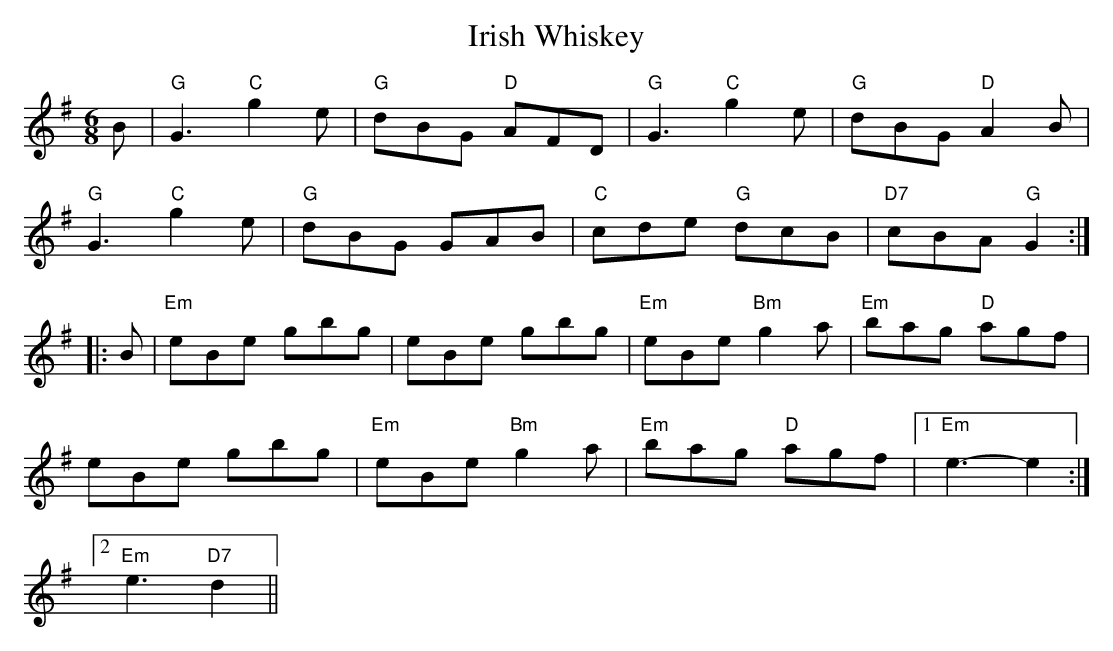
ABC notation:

X:1
T:Irish Whiskey
M:6/8
K:G
B|"G"G3 "C"g2e|"G"dBG "D"AFD|"G"G3 "C"g2e|"G"dBG "D"A2B|
"G"G3 "C"g2e|"G"dBG GAB|"C"cde "G"dcB|"D7"cBA "G"G2:|
|:B|"Em"eBe gbg|eBe gbg|"Em"eBe "Bm"g2a|"Em"bag "D"agf|
eBe gbg|"Em"eBe "Bm"g2a|"Em"bag "D"agf| [1"Em"e3 -e2:|
[2"Em"e3 "D7"d2||
